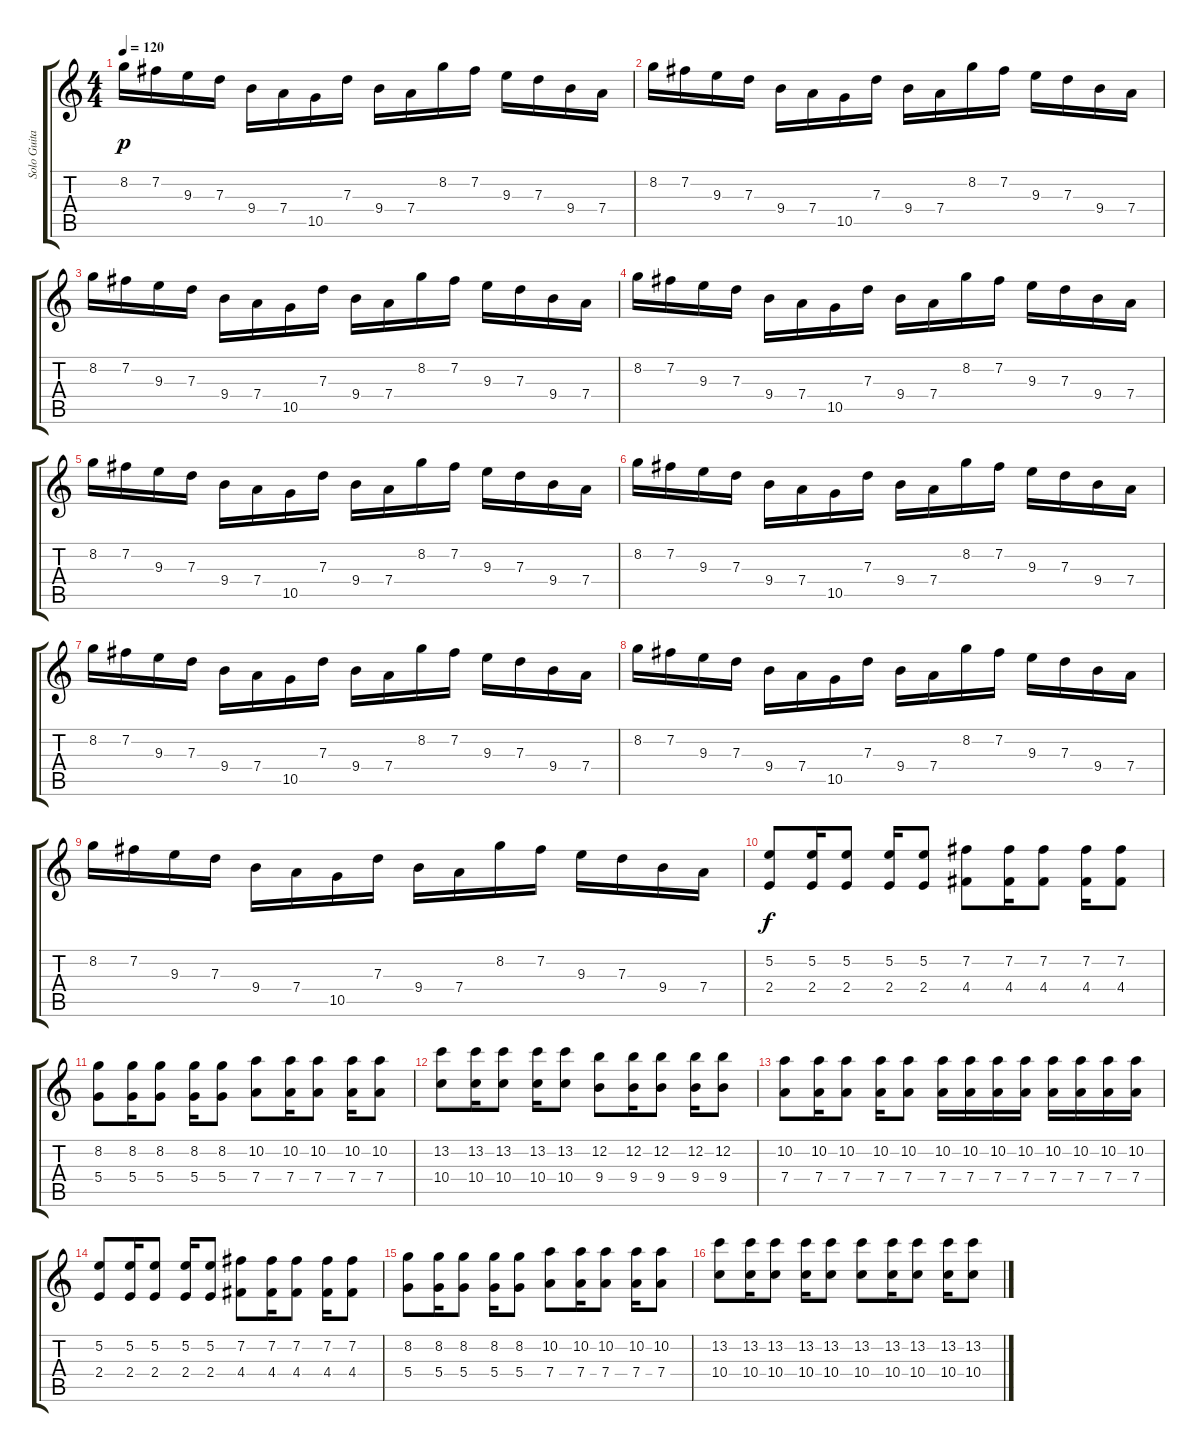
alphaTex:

\track ("Solo Guitar" "Solo Guita") {instrument distortionguitar}
\staff {score tabs}
\tuning (E4 B3 G3 D3 A2 E2) {hide}
\ts (4 4)
\tempo 120
\clef g2
\ks c
8.2.16{dy p} 7.2.16 9.3.16 7.3.16 9.4.16 7.4.16 10.5.16 7.3.16 9.4.16 7.4.16 8.2.16 7.2.16 9.3.16 7.3.16 9.4.16 7.4.16 |
8.2.16 7.2.16 9.3.16 7.3.16 9.4.16 7.4.16 10.5.16 7.3.16 9.4.16 7.4.16 8.2.16 7.2.16 9.3.16 7.3.16 9.4.16 7.4.16 |
8.2.16 7.2.16 9.3.16 7.3.16 9.4.16 7.4.16 10.5.16 7.3.16 9.4.16 7.4.16 8.2.16 7.2.16 9.3.16 7.3.16 9.4.16 7.4.16 |
8.2.16 7.2.16 9.3.16 7.3.16 9.4.16 7.4.16 10.5.16 7.3.16 9.4.16 7.4.16 8.2.16 7.2.16 9.3.16 7.3.16 9.4.16 7.4.16 |
8.2.16 7.2.16 9.3.16 7.3.16 9.4.16 7.4.16 10.5.16 7.3.16 9.4.16 7.4.16 8.2.16 7.2.16 9.3.16 7.3.16 9.4.16 7.4.16 |
8.2.16 7.2.16 9.3.16 7.3.16 9.4.16 7.4.16 10.5.16 7.3.16 9.4.16 7.4.16 8.2.16 7.2.16 9.3.16 7.3.16 9.4.16 7.4.16 |
8.2.16 7.2.16 9.3.16 7.3.16 9.4.16 7.4.16 10.5.16 7.3.16 9.4.16 7.4.16 8.2.16 7.2.16 9.3.16 7.3.16 9.4.16 7.4.16 |
8.2.16 7.2.16 9.3.16 7.3.16 9.4.16 7.4.16 10.5.16 7.3.16 9.4.16 7.4.16 8.2.16 7.2.16 9.3.16 7.3.16 9.4.16 7.4.16 |
8.2.16 7.2.16 9.3.16 7.3.16 9.4.16 7.4.16 10.5.16 7.3.16 9.4.16 7.4.16 8.2.16 7.2.16 9.3.16 7.3.16 9.4.16 7.4.16 |
(5.2 2.4).8{dy f} (5.2 2.4).16 (5.2 2.4).8 (5.2 2.4).16 (5.2 2.4).8 (7.2 4.4).8 (7.2 4.4).16 (7.2 4.4).8 (7.2 4.4).16 (7.2 4.4).8 |
(8.2 5.4).8 (8.2 5.4).16 (8.2 5.4).8 (8.2 5.4).16 (8.2 5.4).8 (10.2 7.4).8 (10.2 7.4).16 (10.2 7.4).8 (10.2 7.4).16 (10.2 7.4).8 |
(13.2 10.4).8 (13.2 10.4).16 (13.2 10.4).8 (13.2 10.4).16 (13.2 10.4).8 (12.2 9.4).8 (12.2 9.4).16 (12.2 9.4).8 (12.2 9.4).16 (12.2 9.4).8 |
(10.2 7.4).8 (10.2 7.4).16 (10.2 7.4).8 (10.2 7.4).16 (10.2 7.4).8 (10.2 7.4).16 (10.2 7.4).16 (10.2 7.4).16 (10.2 7.4).16 (10.2 7.4).16 (10.2 7.4).16 (10.2 7.4).16 (10.2 7.4).16 |
(5.2 2.4).8 (5.2 2.4).16 (5.2 2.4).8 (5.2 2.4).16 (5.2 2.4).8 (7.2 4.4).8 (7.2 4.4).16 (7.2 4.4).8 (7.2 4.4).16 (7.2 4.4).8 |
(8.2 5.4).8 (8.2 5.4).16 (8.2 5.4).8 (8.2 5.4).16 (8.2 5.4).8 (10.2 7.4).8 (10.2 7.4).16 (10.2 7.4).8 (10.2 7.4).16 (10.2 7.4).8 |
(13.2 10.4).8 (13.2 10.4).16 (13.2 10.4).8 (13.2 10.4).16 (13.2 10.4).8 (13.2 10.4).8 (13.2 10.4).16 (13.2 10.4).8 (13.2 10.4).16 (13.2 10.4).8
